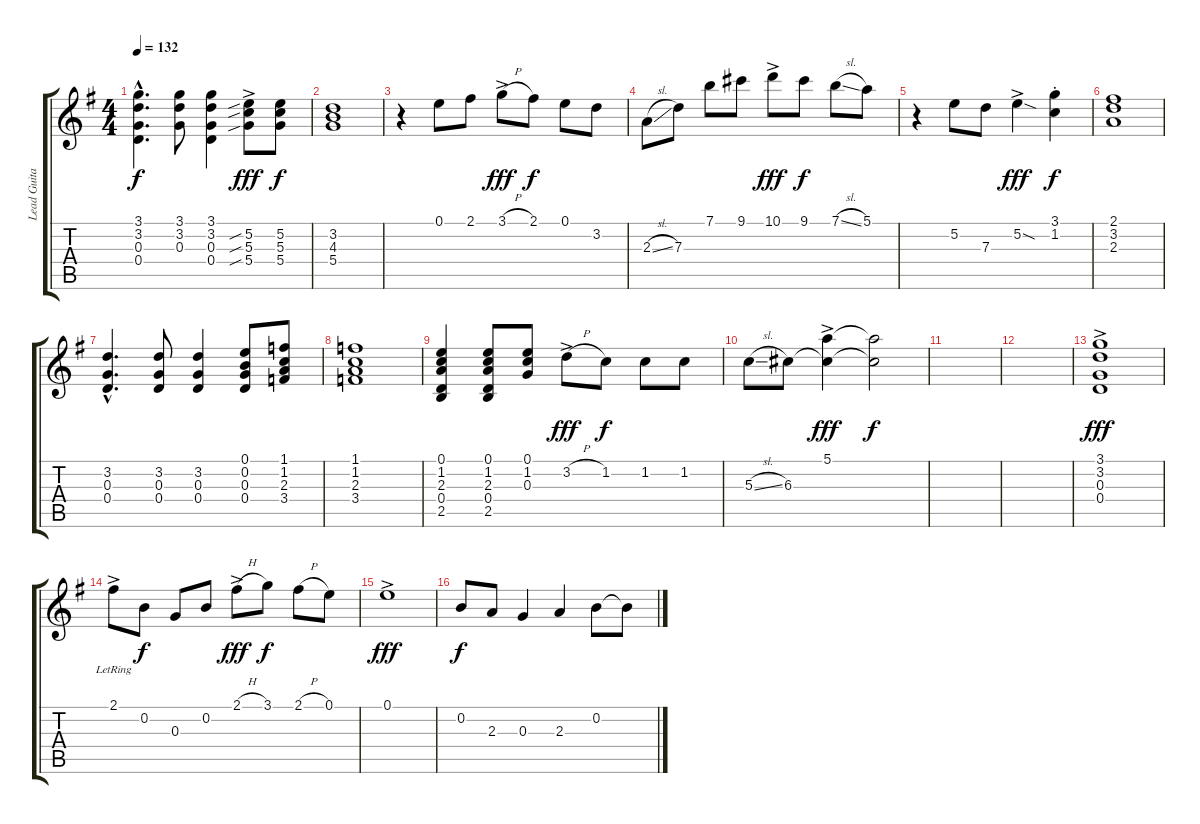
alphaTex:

\track ("Lead Guitar" "Lead Guita") {instrument electricguitarclean}
\staff {score tabs}
\tuning (E4 B3 G3 D3 A2 E2) {hide}
\ts (4 4)
\tempo 132
\clef g2
\ks g
(3.1{hac} 3.2{hac} 0.3{hac} 0.4{hac}).4{d dy f} (3.1 3.2 0.3).8 (3.1 3.2 0.3 0.4).4 (5.2{sib ac} 5.3{sib} 5.4{sib}).8{dy fff} (5.2 5.3 5.4).8{dy f} |
(3.2 4.3 5.4).1 |
r.4 0.1.8 2.1.8 3.1{h ac}.8{dy fff} 2.1.8{dy f} 0.1.8 3.2.8 |
2.3{sl}.8 7.3.8 7.1.8 9.1.8 10.1{ac}.8{dy fff} 9.1.8{dy f} 7.1{sl}.8 5.1.8 |
r.4 5.2.8 7.3.8 5.2{sod ac}.4{dy fff} (3.1{st} 1.2).4{dy f} |
(2.1 3.2 2.3).1 |
(3.2{hac} 0.3{hac} 0.4{hac}).4{d} (3.2 0.3 0.4).8 (3.2 0.3 0.4).4 (0.1 0.2 0.3 0.4).8 (1.1 1.2 2.3 3.4).8 |
(1.1 1.2 2.3 3.4).1 |
(0.1 1.2 2.3 0.4 2.5).4 (0.1 1.2 2.3 0.4 2.5).8 (0.1 1.2 0.3).8 3.2{h ac}.8{dy fff} 1.2.8{dy f} 1.2.8 1.2.8 |
5.3{sl}.8 6.3.8 (5.1{ac} 6.3{t}).4{dy fff} (5.1{t} 6.3{t}).2{dy f} |
|
|
(3.1{ac} 3.2 0.3 0.4).1{dy fff} |
2.1{ac lr}.8 0.2.8{dy f} 0.3.8 0.2.8 2.1{h ac}.8{dy fff} 3.1.8{dy f} 2.1{h}.8 0.1.8 |
0.1{ac}.1{dy fff} |
0.2.8{dy f} 2.3.8 0.3.4 2.3.4 0.2.8 0.2{t}.8
